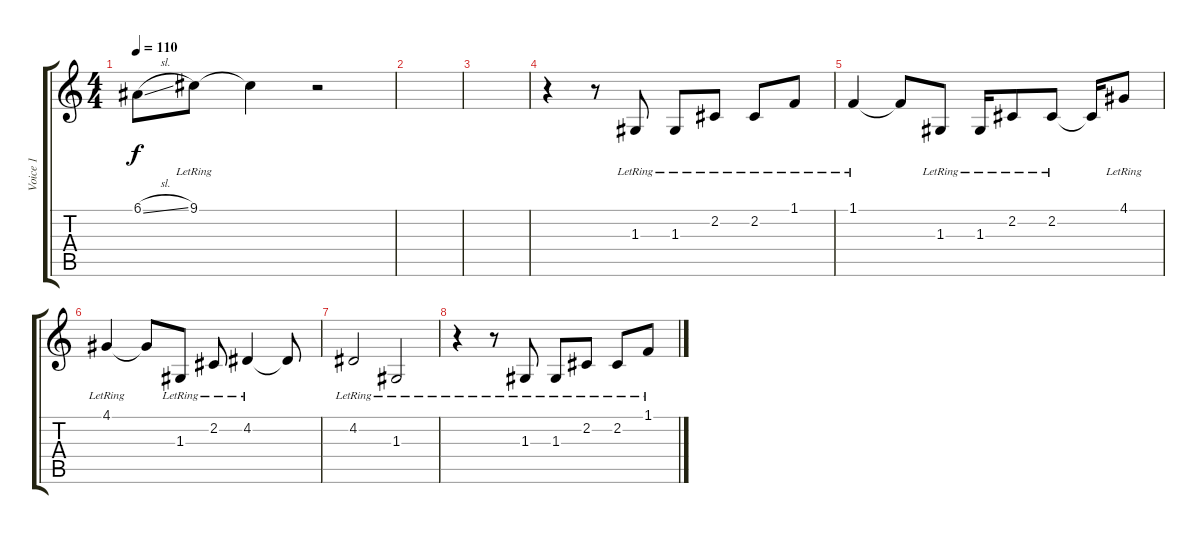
\track ("Voice 1" "Voice 1") {instrument electricpiano2}
\staff {score tabs}
\tuning (E4 B3 G3 D3 A2 E2) {hide}
\ts (4 4)
\tempo 110
\clef g2
\ks c
6.1{sl}.8{dy f} 9.1{lr}.8 9.1{t}.4 r.2 |
|
|
r.4 r.8 1.3{lr}.8 1.3{lr}.8 2.2{lr}.8 2.2{lr}.8 1.1{lr}.8 |
1.1{lr}.4 1.1{t}.8 1.3{lr}.8 1.3{lr}.16 2.2{lr}.8 2.2{lr}.8 2.2{t}.16 4.1{lr}.8 |
4.1{lr}.4 4.1{t}.8 1.3{lr}.8 2.2{lr}.8 4.2{lr}.4 4.2{t}.8 |
4.2{lr}.2 1.3{lr}.2 |
r.4 r.8 1.3{lr}.8 1.3{lr}.8 2.2{lr}.8 2.2{lr}.8 1.1{lr}.8
